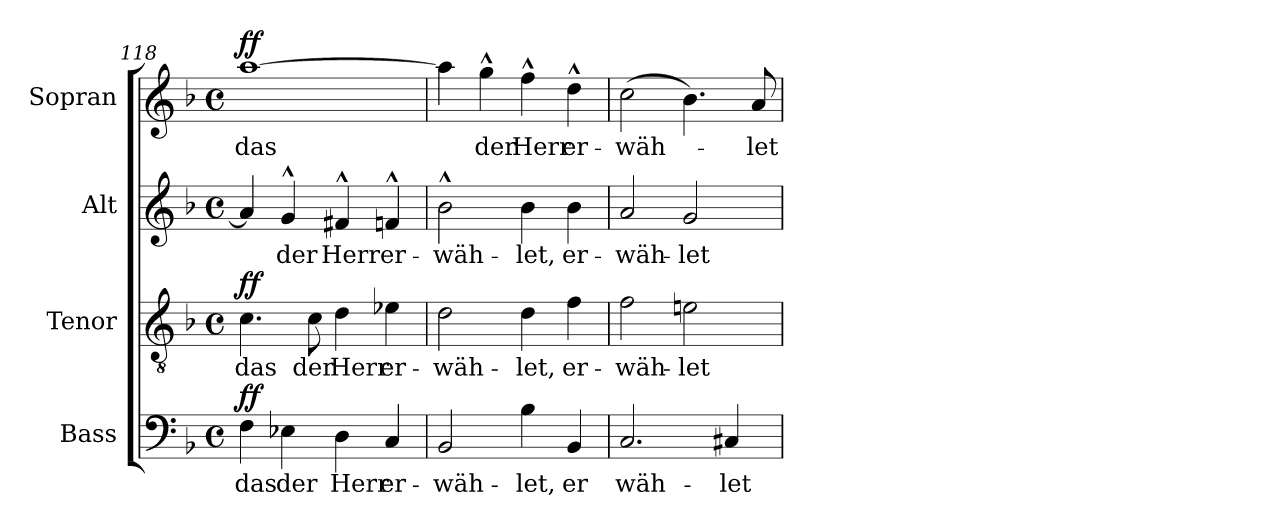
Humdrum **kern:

**kern	**text	**dynam	**kern	**text	**dynam	**kern	**text	**kern	**text	**dynam
*part4	*part4	*part4	*part3	*part3	*part3	*part2	*part2	*part1	*part1	*part1
*staff4	*staff4	*staff4	*staff3	*staff3	*staff3	*staff2	*staff2	*staff1	*staff1	*staff1
*I"Bass	*	*	*I"Tenor	*	*	*I"Alt	*	*I"Sopran	*	*
*I'B.	*	*	*I'T.	*	*	*I'A.	*	*I'S.	*	*
*clefF4	*	*	*clefGv2	*	*	*clefG2	*	*clefG2	*	*
*k[b-]	*	*	*k[b-]	*	*	*k[b-]	*	*k[b-]	*	*
*F:	*	*	*F:	*	*	*F:	*	*F:	*	*
*M4/4	*	*	*M4/4	*	*	*M4/4	*	*M4/4	*	*
*met(c)	*	*	*met(c)	*	*	*met(c)	*	*met(c)	*	*
=118	=118	=118	=118	=118	=118	=118	=118	=118	=118	=118
!	!LO:LY:b	!LO:DY:a	!	!LO:LY:b	!LO:DY:a	!	!	!	!LO:LY:b	!LO:DY:a
4F\	das	ff	4.c\	das	ff	4a/]	.	[1aa	das	ff
!	!LO:LY:b	!	!	!	!	!	!LO:LY:b	!	!	!
4E-X\	der	.	.	.	.	4g^^>/	der	.	.	.
!	!	!	!	!LO:LY:b	!	!	!	!	!	!
.	.	.	8c\	der	.	.	.	.	.	.
!	!LO:LY:b	!	!	!LO:LY:b	!	!	!LO:LY:b	!	!	!
4D\	Herr	.	4d\	Herr	.	4f#X^^>/	Herr	.	.	.
!	!LO:LY:b	!	!	!LO:LY:b	!	!	!LO:LY:b	!	!	!
4C/	er-	.	4e-X\	er-	.	4fn^^>/	er-	.	.	.
=119	=119	=119	=119	=119	=119	=119	=119	=119	=119	=119
!	!LO:LY:b	!	!	!LO:LY:b	!	!	!LO:LY:b	!	!	!
2BB-/	-wäh-	.	2d\	-wäh-	.	2b-^^>\	-wäh-	4aa\]	.	.
!	!	!	!	!	!	!	!	!	!LO:LY:b	!
.	.	.	.	.	.	.	.	4gg^^>\	der	.
!	!LO:LY:b	!	!	!LO:LY:b	!	!	!LO:LY:b	!	!LO:LY:b	!
4B-\	-let,	.	4d\	-let,	.	4b-\	-let,	4ff^^>\	Herr	.
!	!LO:LY:b	!	!	!LO:LY:b	!	!	!LO:LY:b	!	!LO:LY:b	!
4BB-/	er	.	4f\	er-	.	4b-\	er-	4dd^^>\	er-	.
=120	=120	=120	=120	=120	=120	=120	=120	=120	=120	=120
!	!LO:LY:b	!	!	!LO:LY:b	!	!	!LO:LY:b	!	!LO:LY:b	!
2.C/	wäh-	.	2f\	-wäh-	.	2a/	-wäh-	(>2cc\	-wäh-	.
!	!	!	!	!LO:LY:b	!	!	!LO:LY:b	!	!	!
.	.	.	2en\	-let	.	2g/	-let	4.b-\)	.	.
!	!LO:LY:b	!	!	!	!	!	!	!	!	!
4C#X/	-let	.	.	.	.	.	.	.	.	.
!	!	!	!	!	!	!	!	!	!LO:LY:b	!
.	.	.	.	.	.	.	.	8a/	-let	.
=	=	=	=	=	=	=	=	=	=	=
*-	*-	*-	*-	*-	*-	*-	*-	*-	*-	*-
